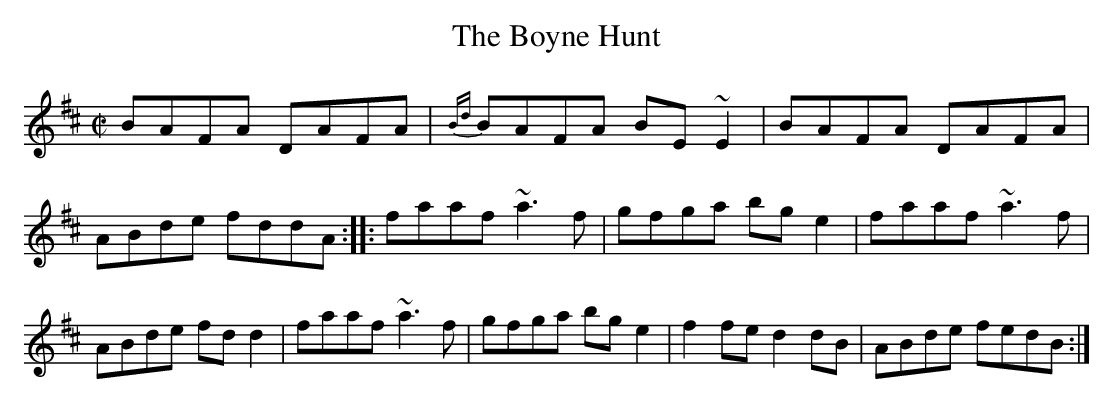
X:1
T:Boyne Hunt, The
M:C|
K:D
BAFA DAFA|{Bd}BAFA BE~E2|BAFA DAFA|ABde fddA::\
faaf ~a3f|gfga bge2|faaf ~a3f|ABde fdd2|\
faaf ~a3f|gfga bge2|f2fe d2dB|ABde fedB:|
